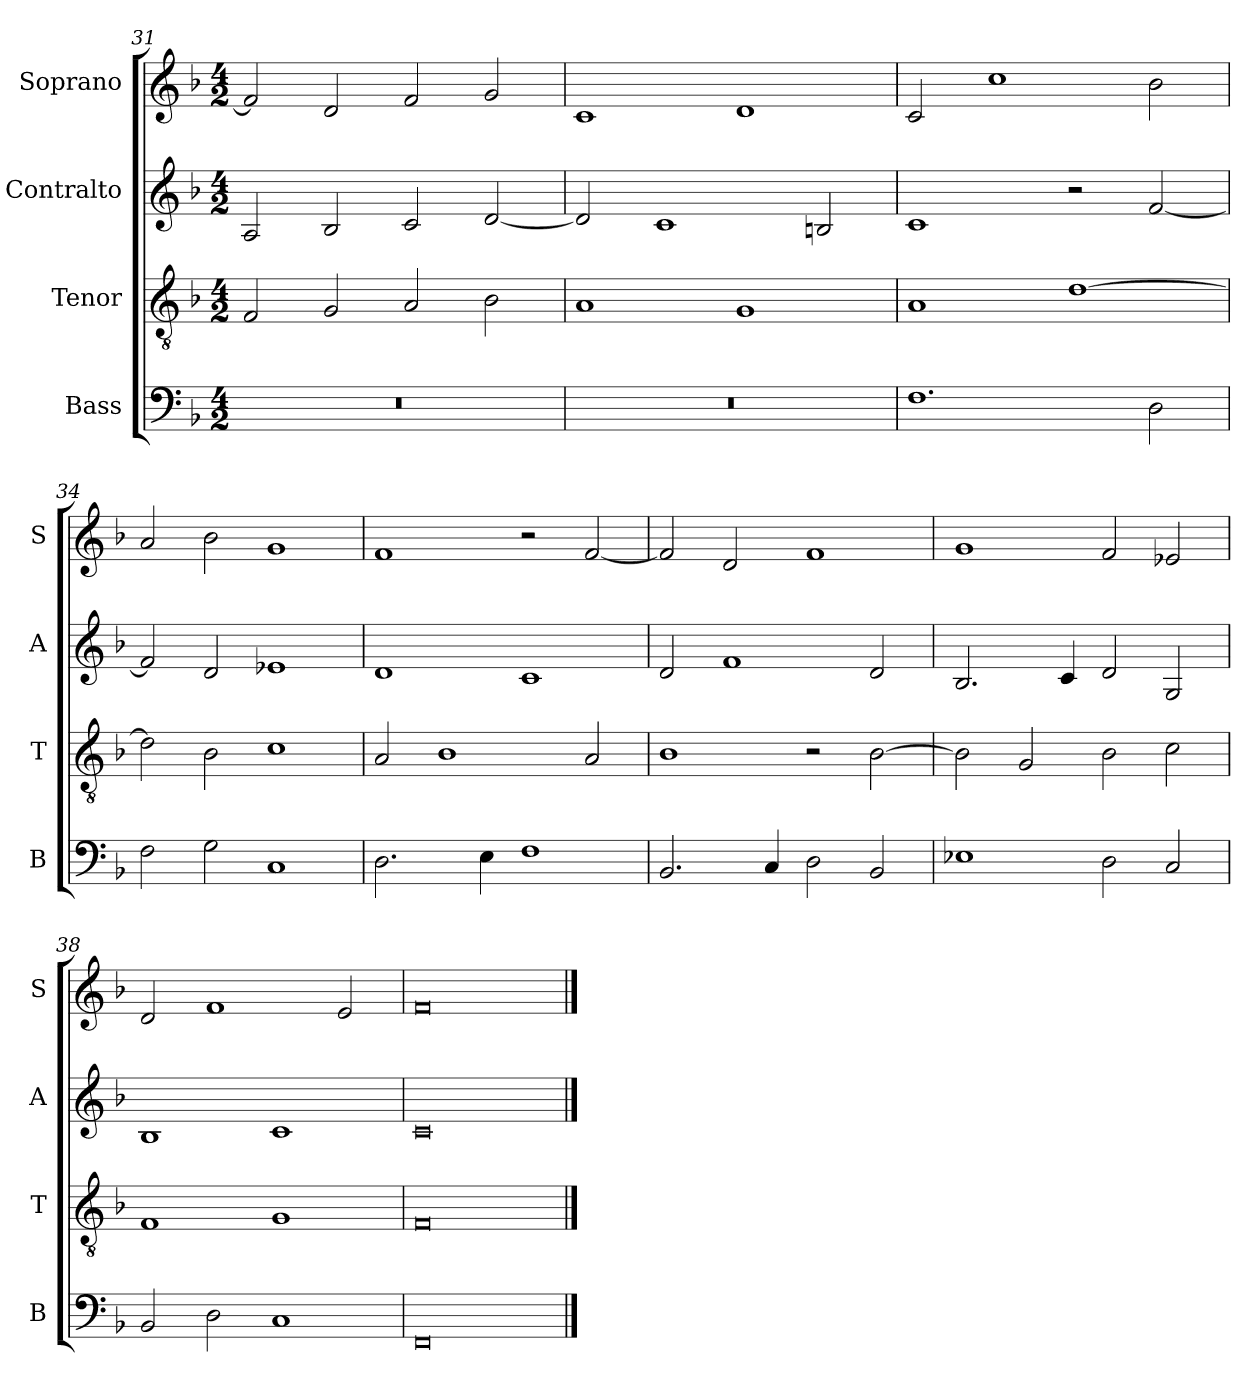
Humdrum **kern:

**kern	**kern	**kern	**kern
*part4	*part3	*part2	*part1
*staff4	*staff3	*staff2	*staff1
*I"Bass	*I"Tenor	*I"Contralto	*I"Soprano
*I'B	*I'T	*I'A	*I'S
*clefF4	*clefGv2	*clefG2	*clefG2
*k[b-]	*k[b-]	*k[b-]	*k[b-]
*F:ion	*F:ion	*F:ion	*F:ion
*M4/2	*M4/2	*M4/2	*M4/2
=31	=31	=31	=31
0r	2F	2A	2f]
.	2G	2B-	2d
.	2A	2c	2f
.	2B-	[2d	2g
=32	=32	=32	=32
0r	1A	2d]	1c
.	.	1c	.
.	1G	.	1d
.	.	2Bn	.
=33	=33	=33	=33
1.F	1A	1c	2c
.	.	.	1cc
.	[1d	2r	.
2D	.	[2f	2b-
=34	=34	=34	=34
2F	2d]	2f]	2a
2G	2B-	2d	2b-
1C	1c	1e-X	1g
=35	=35	=35	=35
2.D	2A	1d	1f
.	1B-	.	.
4E	.	.	.
1F	.	1c	2r
.	2A	.	[2f
=36	=36	=36	=36
2.BB-	1B-	2d	2f]
.	.	1f	2d
4C	.	.	.
2D	2r	.	1f
2BB-	[2B-	2d	.
=37	=37	=37	=37
1E-X	2B-]	2.B-	1g
.	2G	.	.
.	.	4c	.
2D	2B-	2d	2f
2C	2c	2G	2e-X
=38	=38	=38	=38
2BB-	1F	1B-	2d
2D	.	.	1f
1C	1G	1c	.
.	.	.	2e
=39	=39	=39	=39
0FF	0F	0c	0f
==	==	==	==
*-	*-	*-	*-
